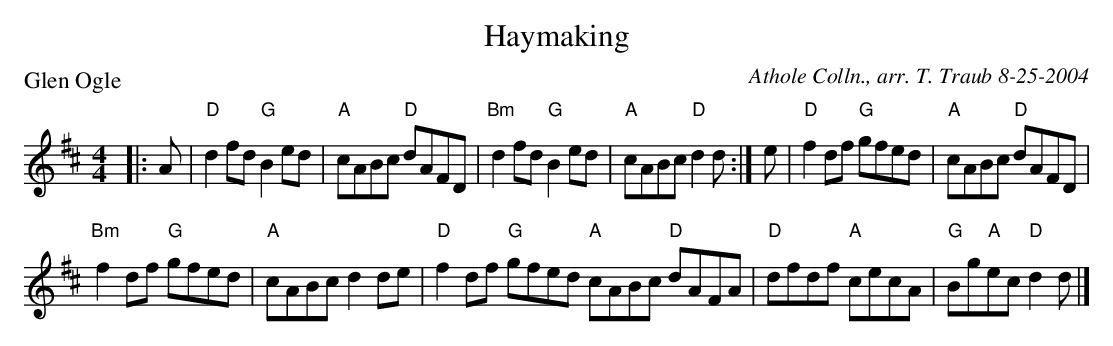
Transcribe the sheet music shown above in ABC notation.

X:1
T: Haymaking
P: Glen Ogle
C: Athole Colln., arr. T. Traub 8-25-2004
M: 4/4
L: 1/8
K: D
|: A|"D"d2 fd "G"B2 ed|"A"cABc "D"dAFD|"Bm"d2 fd "G"B2 ed|"A"cABc "D"d2 d:| e |"D"f2 df "G"gfed|"A"cABc "D"dAFD|
"Bm"f2 df "G"gfed|"A"cABc d2 de|"D"f2 df "G"gfed "A"cABc "D"dAFA|"D"dfdf "A"cecA|"G"Bg"A"ec "D"d2 d |]
